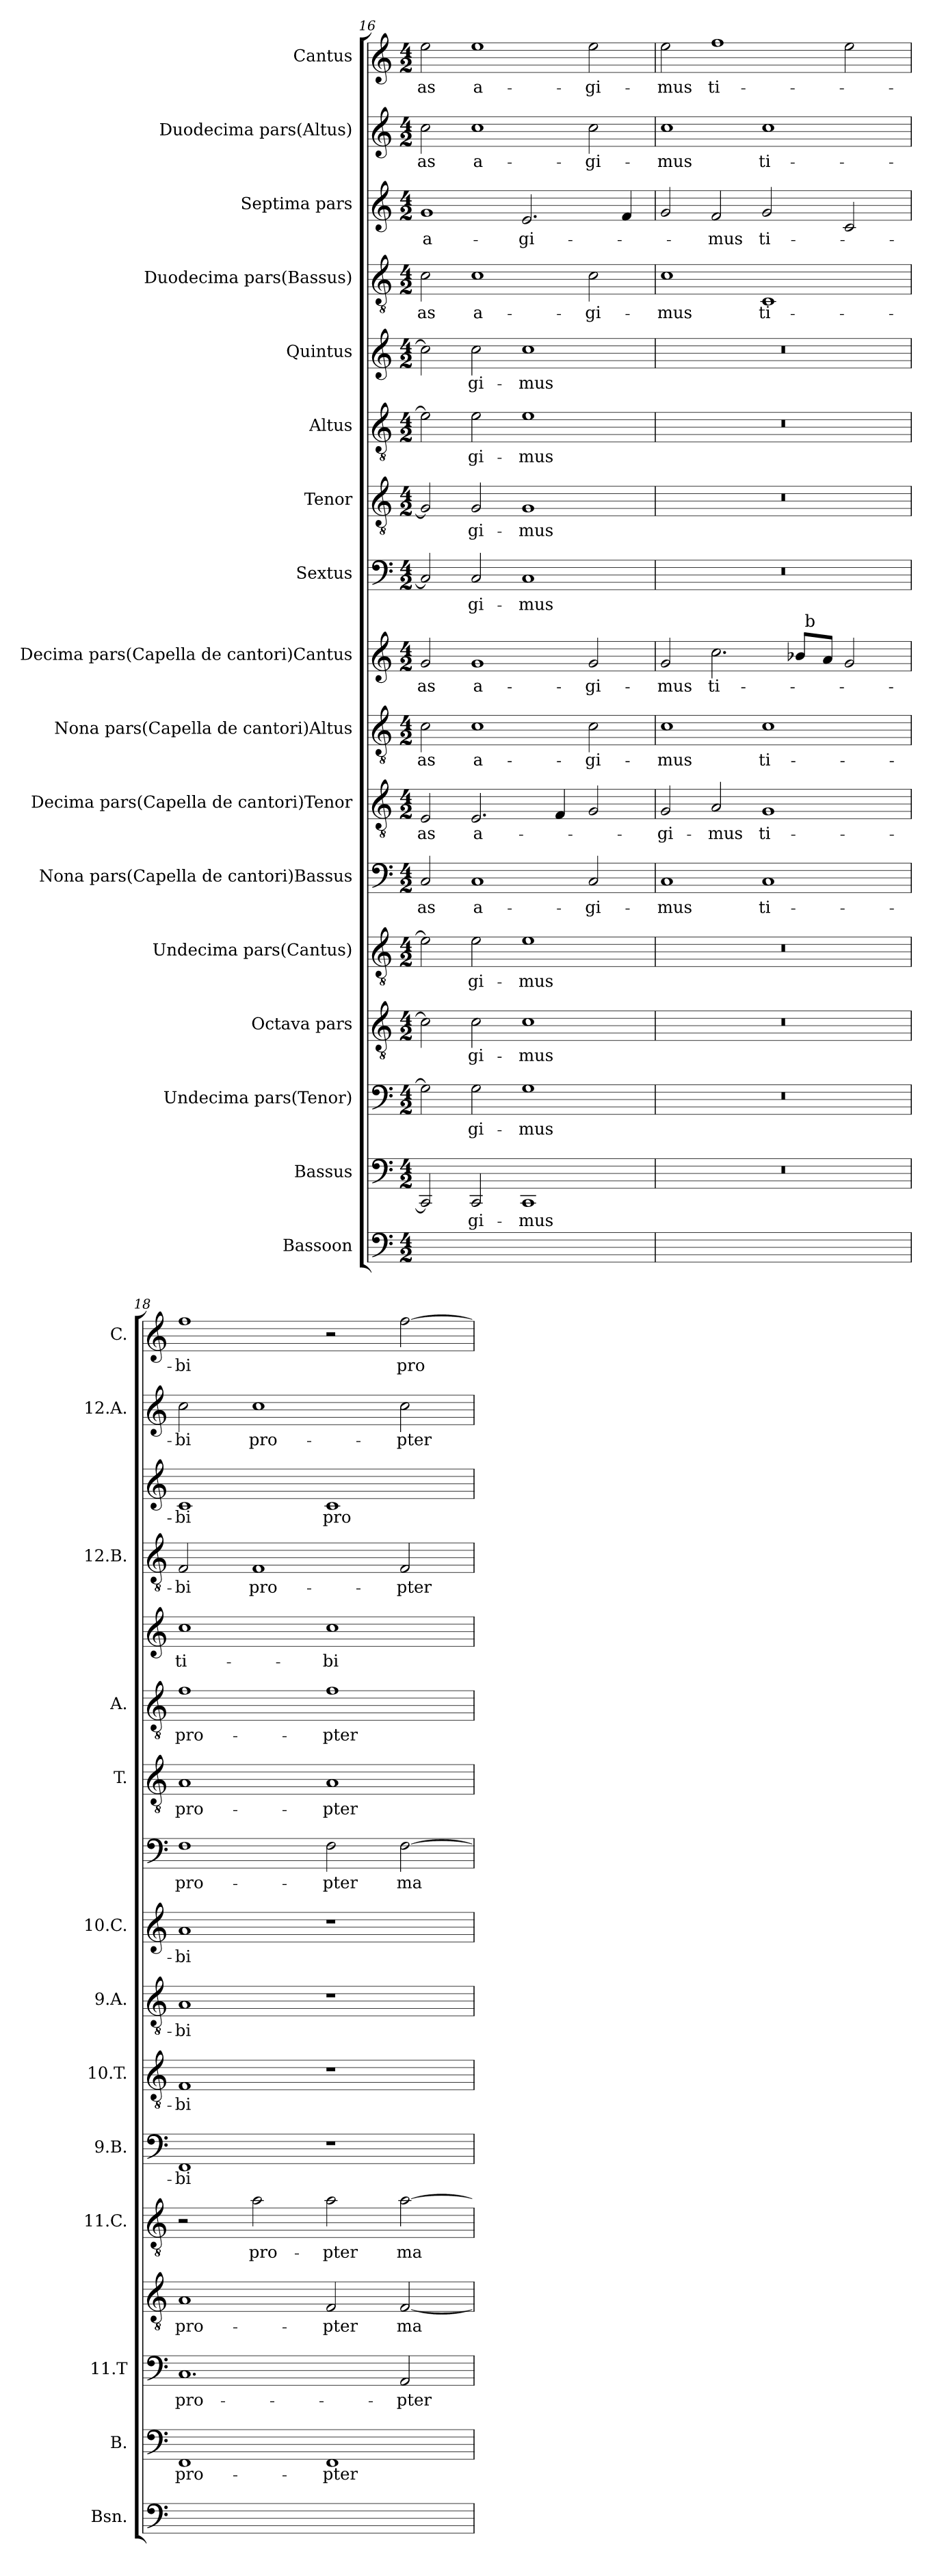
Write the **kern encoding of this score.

**kern	**text	**kern	**text	**kern	**text	**kern	**text	**kern	**text	**kern	**text	**kern	**text	**kern	**text	**kern	**text	**kern	**text	**kern	**text	**kern	**text	**kern	**text	**kern	**text	**kern	**text	**kern	**text	**kern	**text
*part17	*part17	*part16	*part16	*part15	*part15	*part14	*part14	*part13	*part13	*part12	*part12	*part11	*part11	*part10	*part10	*part9	*part9	*part8	*part8	*part7	*part7	*part6	*part6	*part5	*part5	*part4	*part4	*part3	*part3	*part2	*part2	*part1	*part1
*staff17	*staff17	*staff16	*staff16	*staff15	*staff15	*staff14	*staff14	*staff13	*staff13	*staff12	*staff12	*staff11	*staff11	*staff10	*staff10	*staff9	*staff9	*staff8	*staff8	*staff7	*staff7	*staff6	*staff6	*staff5	*staff5	*staff4	*staff4	*staff3	*staff3	*staff2	*staff2	*staff1	*staff1
*I"Bassoon	*	*I"Bassus	*	*I"Undecima pars(Tenor)	*	*I"Octava pars	*	*I"Undecima pars(Cantus)	*	*I"Nona pars(Capella de cantori)Bassus	*	*I"Decima pars(Capella de cantori)Tenor	*	*I"Nona pars(Capella de cantori)Altus	*	*I"Decima pars(Capella de cantori)Cantus	*	*I"Sextus	*	*I"Tenor	*	*I"Altus	*	*I"Quintus	*	*I"Duodecima pars(Bassus)	*	*I"Septima pars	*	*I"Duodecima pars(Altus)	*	*I"Cantus	*
*I'Bsn.	*	*I'B.	*	*I'11.T	*	*	*	*I'11.C.	*	*I'9.B.	*	*I'10.T.	*	*I'9.A.	*	*I'10.C.	*	*	*	*I'T.	*	*I'A.	*	*	*	*I'12.B.	*	*	*	*I'12.A.	*	*I'C.	*
*clefF4	*	*clefF4	*	*clefF4	*	*clefGv2	*	*clefGv2	*	*clefF4	*	*clefGv2	*	*clefGv2	*	*clefG2	*	*clefF4	*	*clefGv2	*	*clefGv2	*	*clefG2	*	*clefGv2	*	*clefG2	*	*clefG2	*	*clefG2	*
*	*	*	*	*	*	*ITrd7c12	*	*ITrd7c12	*	*	*	*ITrd7c12	*	*ITrd7c12	*	*	*	*	*	*ITrd7c12	*	*ITrd7c12	*	*	*	*ITrd7c12	*	*	*	*	*	*	*
*k[]	*	*k[]	*	*k[]	*	*k[]	*	*k[]	*	*k[]	*	*k[]	*	*k[]	*	*k[]	*	*k[]	*	*k[]	*	*k[]	*	*k[]	*	*k[]	*	*k[]	*	*k[]	*	*k[]	*
*a:	*	*a:	*	*a:	*	*a:	*	*a:	*	*a:	*	*a:	*	*a:	*	*a:	*	*a:	*	*a:	*	*a:	*	*a:	*	*a:	*	*a:	*	*a:	*	*a:	*
*M4/2	*	*M4/2	*	*M4/2	*	*M4/2	*	*M4/2	*	*M4/2	*	*M4/2	*	*M4/2	*	*M4/2	*	*M4/2	*	*M4/2	*	*M4/2	*	*M4/2	*	*M4/2	*	*M4/2	*	*M4/2	*	*M4/2	*
=16	=16	=16	=16	=16	=16	=16	=16	=16	=16	=16	=16	=16	=16	=16	=16	=16	=16	=16	=16	=16	=16	=16	=16	=16	=16	=16	=16	=16	=16	=16	=16	=16	=16
!	!	!	!	!	!	!	!	!	!	!	!LO:LY:b	!	!LO:LY:b	!	!LO:LY:b	!	!LO:LY:b	!	!	!	!	!	!	!	!	!	!LO:LY:b	!	!LO:LY:b	!	!LO:LY:b	!	!LO:LY:b
2CC/yy]	.	2CC/]	.	2G\]	.	2C\]	.	2E\]	.	2C/	-as	2EE/	-as	2C\	-as	2g/	-as	2C/]	.	2GG/]	.	2E\]	.	2cc\]	.	2C\	-as	1g	a-	2cc\	-as	2ee\	-as
!	!	!	!LO:LY:b	!	!LO:LY:b	!	!LO:LY:b	!	!LO:LY:b	!	!LO:LY:b	!	!LO:LY:b	!	!LO:LY:b	!	!LO:LY:b	!	!LO:LY:b	!	!LO:LY:b	!	!LO:LY:b	!	!LO:LY:b	!	!LO:LY:b	!	!	!	!LO:LY:b	!	!LO:LY:b
2CC/yy	-gi-	2CC/	-gi-	2G\	-gi-	2C\	-gi-	2E\	-gi-	1C	a-	2.EE/	a-	1C	a-	1g	a-	2C/	-gi-	2GG/	-gi-	2E\	-gi-	2cc\	-gi-	1C	a-	.	.	1cc	a-	1ee	a-
!	!	!	!LO:LY:b	!	!LO:LY:b	!	!LO:LY:b	!	!LO:LY:b	!	!	!	!	!	!	!	!	!	!LO:LY:b	!	!LO:LY:b	!	!LO:LY:b	!	!LO:LY:b	!	!	!	!LO:LY:b	!	!	!	!
1CCyy	-mus	1CC	-mus	1G	-mus	1C	-mus	1E	-mus	.	.	.	.	.	.	.	.	1C	-mus	1GG	-mus	1E	-mus	1cc	-mus	.	.	2.e/	-gi-	.	.	.	.
.	.	.	.	.	.	.	.	.	.	.	.	4FF/	.	.	.	.	.	.	.	.	.	.	.	.	.	.	.	.	.	.	.	.	.
!	!	!	!	!	!	!	!	!	!	!	!LO:LY:b	!	!	!	!LO:LY:b	!	!LO:LY:b	!	!	!	!	!	!	!	!	!	!LO:LY:b	!	!	!	!LO:LY:b	!	!LO:LY:b
.	.	.	.	.	.	.	.	.	.	2C/	-gi-	2GG/	.	2C\	-gi-	2g/	-gi-	.	.	.	.	.	.	.	.	2C\	-gi-	.	.	2cc\	-gi-	2ee\	-gi-
.	.	.	.	.	.	.	.	.	.	.	.	.	.	.	.	.	.	.	.	.	.	.	.	.	.	.	.	4f/	.	.	.	.	.
!!LO:PB:g=z
=17	=17	=17	=17	=17	=17	=17	=17	=17	=17	=17	=17	=17	=17	=17	=17	=17	=17	=17	=17	=17	=17	=17	=17	=17	=17	=17	=17	=17	=17	=17	=17	=17	=17
!	!	!LO:N:vis=1	!	!LO:N:vis=1	!	!LO:N:vis=1	!	!LO:N:vis=1	!	!	!LO:LY:b	!	!LO:LY:b	!	!LO:LY:b	!	!LO:LY:b	!LO:N:vis=1	!	!LO:N:vis=1	!	!LO:N:vis=1	!	!LO:N:vis=1	!	!	!LO:LY:b	!	!	!	!LO:LY:b	!	!LO:LY:b
*	*	*	*	*	*	*	*	*	*	*	*	*	*	*	*	*^	*	*	*	*	*	*	*	*	*	*	*	*	*	*	*	*	*
0ryy	.	0r	.	0r	.	0r	.	0r	.	1C	-mus	2GG/	-gi-	1C	-mus	2g/	1ryy	-mus	0r	.	0r	.	0r	.	0r	.	1C	-mus	2g/	.	1cc	-mus	2ee\	-mus
!	!	!	!	!	!	!	!	!	!	!	!	!	!LO:LY:b	!	!	!	!	!LO:LY:b	!	!	!	!	!	!	!	!	!	!	!	!LO:LY:b	!	!	!	!LO:LY:b
.	.	.	.	.	.	.	.	.	.	.	.	2AA/	-mus	.	.	2.cc\	.	ti-	.	.	.	.	.	.	.	.	.	.	2f/	-mus	.	.	1ff	ti-
!	!	!	!	!	!	!	!	!	!	!	!LO:LY:b	!	!LO:LY:b	!	!LO:LY:b	!	!	!	!	!	!	!	!	!	!	!	!	!LO:LY:b	!	!LO:LY:b	!	!LO:LY:b	!	!
.	.	.	.	.	.	.	.	.	.	1C	ti-	1GG	ti-	1C	ti-	.	4ryy	.	.	.	.	.	.	.	.	.	1CC	ti-	2g/	ti-	1cc	ti-	.	.
.	.	.	.	.	.	.	.	.	.	.	.	.	.	.	.	8b-/L	32ryy	.	.	.	.	.	.	.	.	.	.	.	.	.	.	.	.	.
!	!	!	!	!	!	!	!	!	!	!	!	!	!	!	!	!	!LO:TX:a:t=b	!	!	!	!	!	!	!	!	!	!	!	!	!	!	!	!	!
.	.	.	.	.	.	.	.	.	.	.	.	.	.	.	.	.	2ryy	.	.	.	.	.	.	.	.	.	.	.	.	.	.	.	.	.
.	.	.	.	.	.	.	.	.	.	.	.	.	.	.	.	8a/J	.	.	.	.	.	.	.	.	.	.	.	.	.	.	.	.	.	.
.	.	.	.	.	.	.	.	.	.	.	.	.	.	.	.	2g/	.	.	.	.	.	.	.	.	.	.	.	.	2c/	.	.	.	2ee\	.
.	.	.	.	.	.	.	.	.	.	.	.	.	.	.	.	.	8..ryy	.	.	.	.	.	.	.	.	.	.	.	.	.	.	.	.	.
=18	=18	=18	=18	=18	=18	=18	=18	=18	=18	=18	=18	=18	=18	=18	=18	=18	=18	=18	=18	=18	=18	=18	=18	=18	=18	=18	=18	=18	=18	=18	=18	=18	=18	=18
!	!	!	!LO:LY:b	!	!LO:LY:b	!	!LO:LY:b	!	!	!	!LO:LY:b	!	!LO:LY:b	!	!LO:LY:b	!	!	!LO:LY:b	!	!LO:LY:b	!	!LO:LY:b	!	!LO:LY:b	!	!LO:LY:b	!	!LO:LY:b	!	!LO:LY:b	!	!LO:LY:b	!	!LO:LY:b
*	*	*	*	*	*	*	*	*	*	*	*	*	*	*	*	*v	*v	*	*	*	*	*	*	*	*	*	*	*	*	*	*	*	*	*
1FFyy	pro-	1FF	pro-	1.C	pro-	1AA	pro-	2r	.	1FF	-bi	1FF	-bi	1AA	-bi	1a	-bi	1F	pro-	1AA	pro-	1F	pro-	1cc	ti-	2FF/	-bi	1c	-bi	2cc\	-bi	1ff	-bi
!	!	!	!	!	!	!	!	!	!LO:LY:b	!	!	!	!	!	!	!	!	!	!	!	!	!	!	!	!	!	!LO:LY:b	!	!	!	!LO:LY:b	!	!
.	.	.	.	.	.	.	.	2A\	pro-	.	.	.	.	.	.	.	.	.	.	.	.	.	.	.	.	1FF	pro-	.	.	1cc	pro-	.	.
!	!	!	!LO:LY:b	!	!	!	!LO:LY:b	!	!LO:LY:b	!	!	!	!	!	!	!	!	!	!LO:LY:b	!	!LO:LY:b	!	!LO:LY:b	!	!LO:LY:b	!	!	!	!LO:LY:b	!	!	!	!
1FFyy	-pter	1FF	-pter	.	.	2FF/	-pter	2A\	-pter	1r	.	1r	.	1r	.	1r	.	2F\	-pter	1AA	-pter	1F	-pter	1cc	-bi	.	.	1c	pro-	.	.	2r	.
!	!	!	!	!	!LO:LY:b	!	!LO:LY:b	!	!LO:LY:b	!	!	!	!	!	!	!	!	!	!LO:LY:b	!	!	!	!	!	!	!	!LO:LY:b	!	!	!	!LO:LY:b	!	!LO:LY:b
.	.	.	.	2AA/	-pter	[<2FF/	ma-	[>2A\	ma-	.	.	.	.	.	.	.	.	[>2F\	ma-	.	.	.	.	.	.	2FF/	-pter	.	.	2cc\	-pter	[>2ff\	pro-
=	=	=	=	=	=	=	=	=	=	=	=	=	=	=	=	=	=	=	=	=	=	=	=	=	=	=	=	=	=	=	=	=	=
*-	*-	*-	*-	*-	*-	*-	*-	*-	*-	*-	*-	*-	*-	*-	*-	*-	*-	*-	*-	*-	*-	*-	*-	*-	*-	*-	*-	*-	*-	*-	*-	*-	*-
